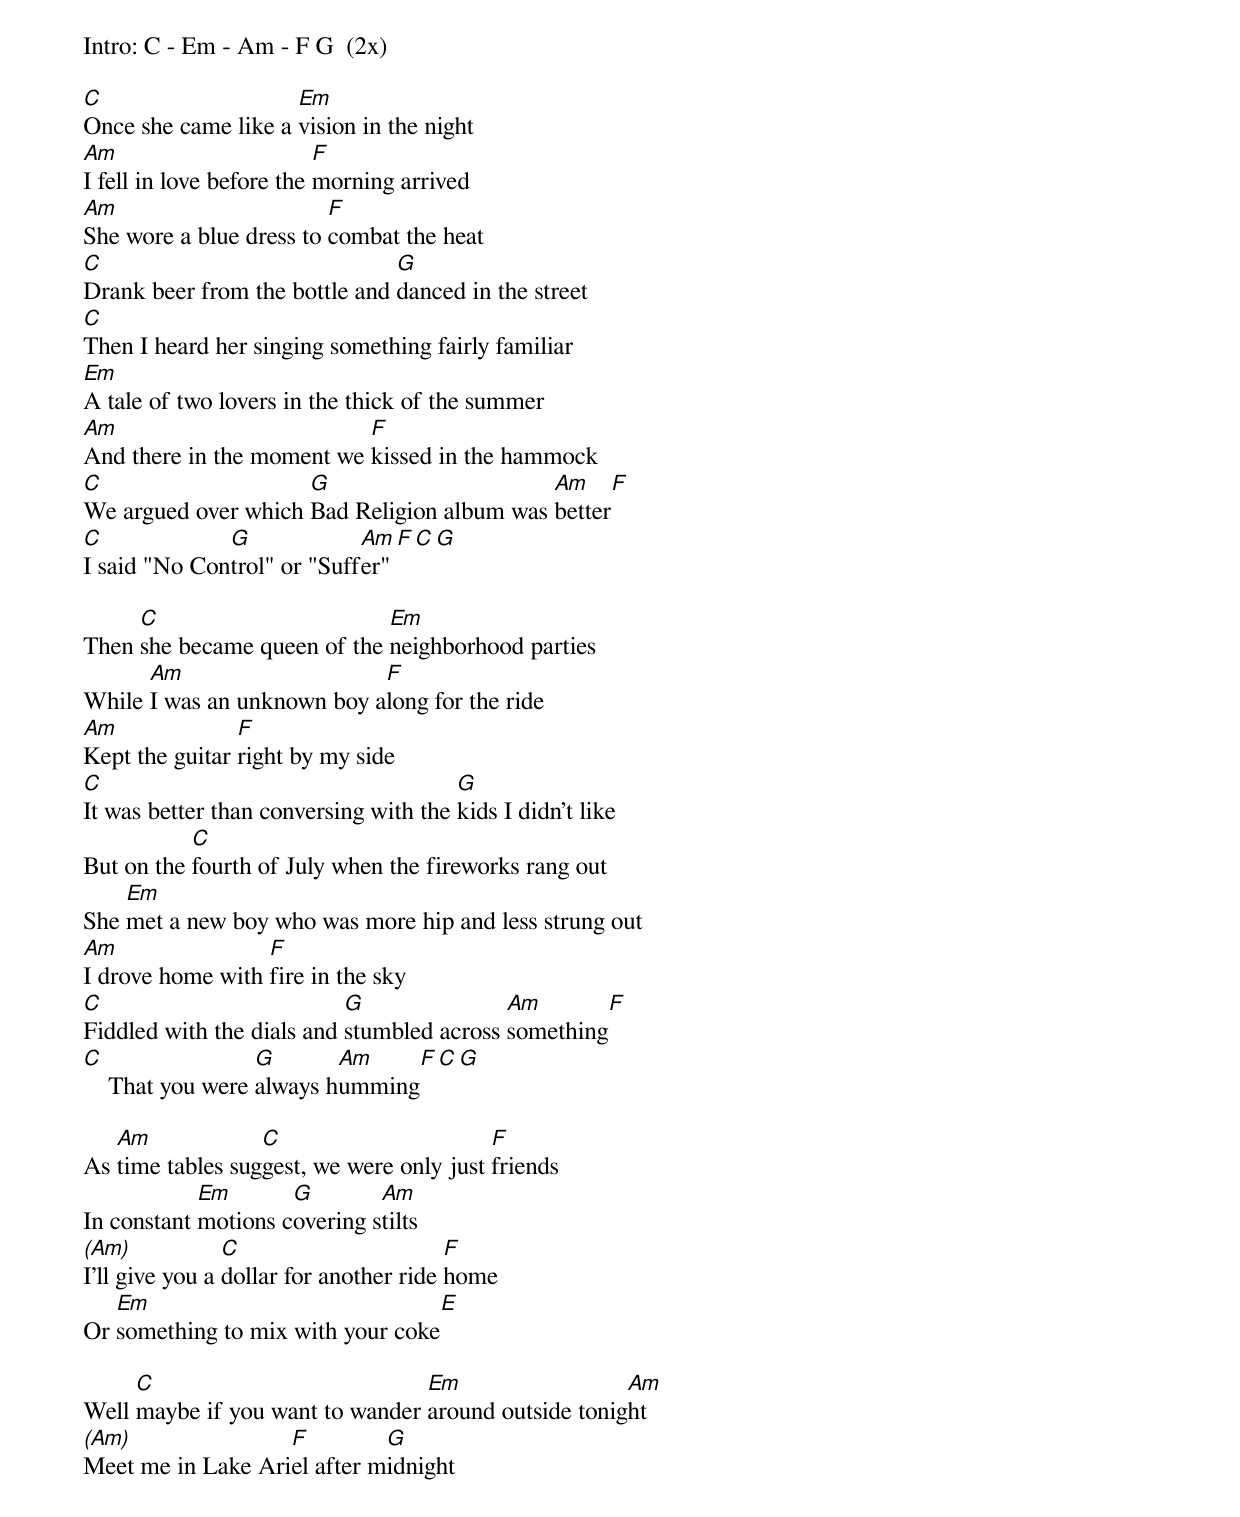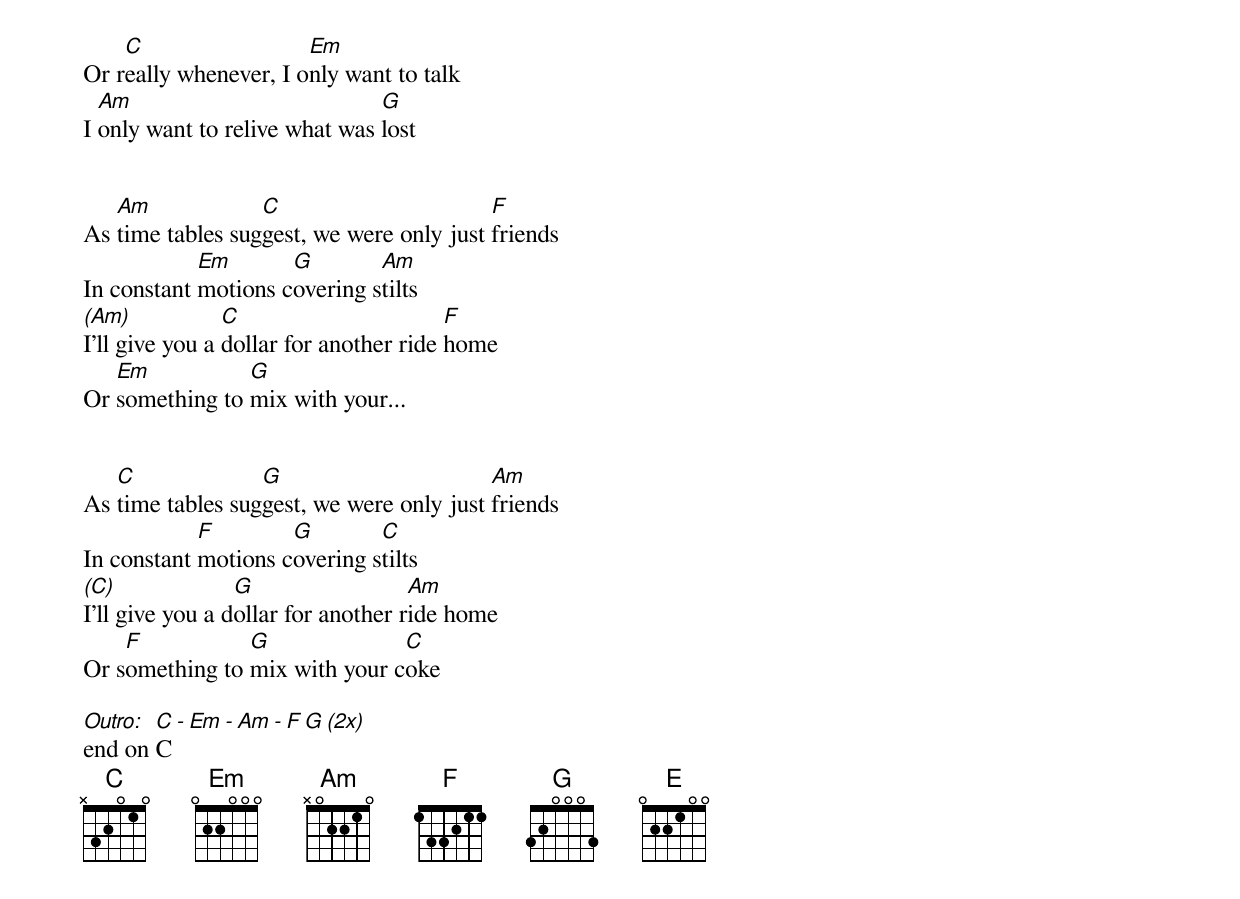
Intro: C - Em - Am - F G  (2x)

C                    Em
Once she came like a vision in the night
Am                        F
I fell in love before the morning arrived
Am                       F
She wore a blue dress to combat the heat
C                              G
Drank beer from the bottle and danced in the street
C
Then I heard her singing something fairly familiar
Em
A tale of two lovers in the thick of the summer
Am                         F
And there in the moment we kissed in the hammock
C                    G                      Am            F
We argued over which Bad Religion album was better
C             G             Am       F         C        G
I said "No Control" or "Suffer"

     C                       Em
Then she became queen of the neighborhood parties
      Am                    F
While I was an unknown boy along for the ride
Am              F
Kept the guitar right by my side
C                                      G
It was better than conversing with the kids I didn't like
           C
But on the fourth of July when the fireworks rang out
    Em
She met a new boy who was more hip and less strung out
Am                F
I drove home with fire in the sky
C                          G               Am            F
Fiddled with the dials and stumbled across something
C                 G       Am        F          C          G
    That you were always humming

   Am             C                       F
As time tables suggest, we were only just friends
            Em       G        Am
In constant motions covering stilts
(Am)            C                       F
I'll give you a dollar for another ride home
   Em                                 E
Or something to mix with your coke

     C                           Em                  Am
Well maybe if you want to wander around outside tonight
(Am)               F         G
Meet me in Lake Ariel after midnight
    C                  Em
Or really whenever, I only want to talk
  Am                           G
I only want to relive what was lost


   Am             C                       F
As time tables suggest, we were only just friends
            Em       G        Am
In constant motions covering stilts
(Am)            C                       F
I'll give you a dollar for another ride home
   Em           G
Or something to mix with your...


   C              G                       Am
As time tables suggest, we were only just friends
            F        G        C
In constant motions covering stilts
(C)              G                  Am
I'll give you a dollar for another ride home
    F           G              C
Or something to mix with your coke

Outro: C - Em - Am - F G (2x)
end on C
